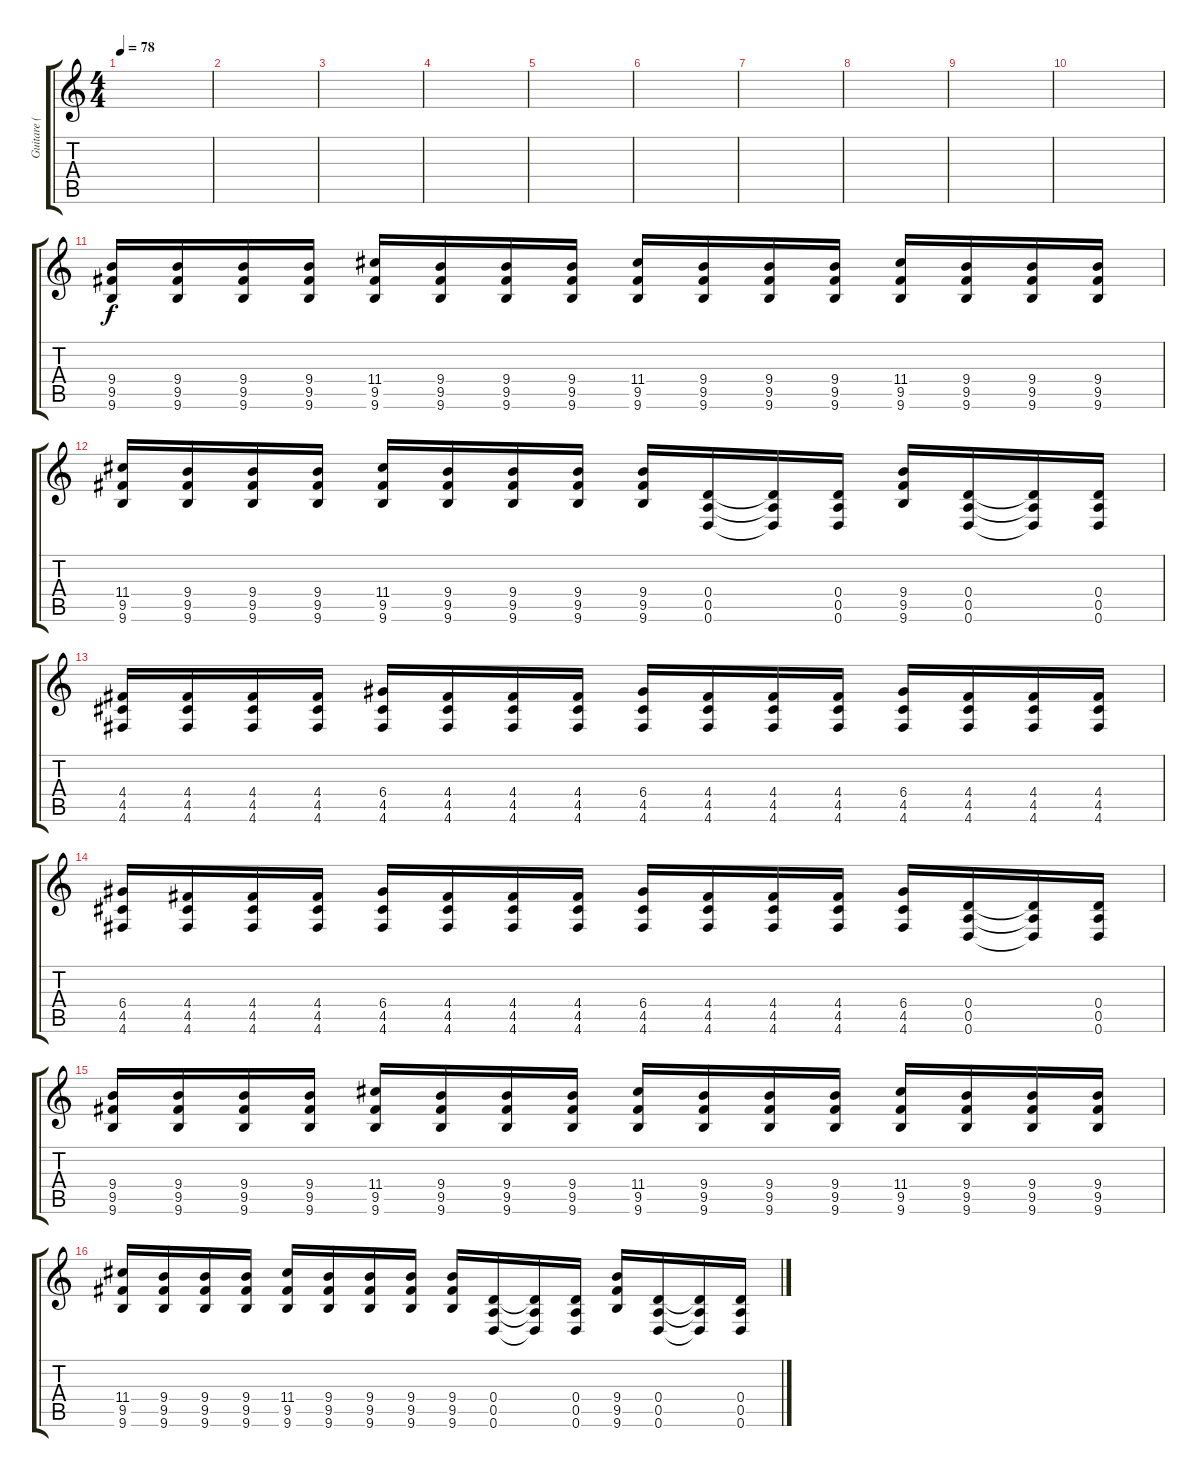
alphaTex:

\track ("Guitare ( Yann )" "Guitare ( ") {instrument distortionguitar}
\staff {score tabs}
\tuning (E4 B3 G3 D3 A2 D2) {hide}
\ts (4 4)
\tempo 78
\clef g2
\ks c
|
|
|
|
|
|
|
|
|
|
(9.4 9.5 9.6).16 (9.4 9.5 9.6).16 (9.4 9.5 9.6).16 (9.4 9.5 9.6).16 (11.4 9.5 9.6).16 (9.4 9.5 9.6).16 (9.4 9.5 9.6).16 (9.4 9.5 9.6).16 (11.4 9.5 9.6).16 (9.4 9.5 9.6).16 (9.4 9.5 9.6).16 (9.4 9.5 9.6).16 (11.4 9.5 9.6).16 (9.4 9.5 9.6).16 (9.4 9.5 9.6).16 (9.4 9.5 9.6).16 |
(11.4 9.5 9.6).16 (9.4 9.5 9.6).16 (9.4 9.5 9.6).16 (9.4 9.5 9.6).16 (11.4 9.5 9.6).16 (9.4 9.5 9.6).16 (9.4 9.5 9.6).16 (9.4 9.5 9.6).16 (9.4 9.5 9.6).16 (0.4 0.5 0.6).16 (0.4{t} 0.5{t} 0.6{t}).16 (0.4 0.5 0.6).16 (9.4 9.5 9.6).16 (0.4 0.5 0.6).16 (0.4{t} 0.5{t} 0.6{t}).16 (0.4 0.5 0.6).16 |
(4.4 4.5 4.6).16 (4.4 4.5 4.6).16 (4.4 4.5 4.6).16 (4.4 4.5 4.6).16 (6.4 4.5 4.6).16 (4.4 4.5 4.6).16 (4.4 4.5 4.6).16 (4.4 4.5 4.6).16 (6.4 4.5 4.6).16 (4.4 4.5 4.6).16 (4.4 4.5 4.6).16 (4.4 4.5 4.6).16 (6.4 4.5 4.6).16 (4.4 4.5 4.6).16 (4.4 4.5 4.6).16 (4.4 4.5 4.6).16 |
(6.4 4.5 4.6).16 (4.4 4.5 4.6).16 (4.4 4.5 4.6).16 (4.4 4.5 4.6).16 (6.4 4.5 4.6).16 (4.4 4.5 4.6).16 (4.4 4.5 4.6).16 (4.4 4.5 4.6).16 (6.4 4.5 4.6).16 (4.4 4.5 4.6).16 (4.4 4.5 4.6).16 (4.4 4.5 4.6).16 (6.4 4.5 4.6).16 (0.4 0.5 0.6).16 (0.4{t} 0.5{t} 0.6{t}).16 (0.4 0.5 0.6).16 |
(9.4 9.5 9.6).16 (9.4 9.5 9.6).16 (9.4 9.5 9.6).16 (9.4 9.5 9.6).16 (11.4 9.5 9.6).16 (9.4 9.5 9.6).16 (9.4 9.5 9.6).16 (9.4 9.5 9.6).16 (11.4 9.5 9.6).16 (9.4 9.5 9.6).16 (9.4 9.5 9.6).16 (9.4 9.5 9.6).16 (11.4 9.5 9.6).16 (9.4 9.5 9.6).16 (9.4 9.5 9.6).16 (9.4 9.5 9.6).16 |
(11.4 9.5 9.6).16 (9.4 9.5 9.6).16 (9.4 9.5 9.6).16 (9.4 9.5 9.6).16 (11.4 9.5 9.6).16 (9.4 9.5 9.6).16 (9.4 9.5 9.6).16 (9.4 9.5 9.6).16 (9.4 9.5 9.6).16 (0.4 0.5 0.6).16 (0.4{t} 0.5{t} 0.6{t}).16 (0.4 0.5 0.6).16 (9.4 9.5 9.6).16 (0.4 0.5 0.6).16 (0.4{t} 0.5{t} 0.6{t}).16 (0.4 0.5 0.6).16
